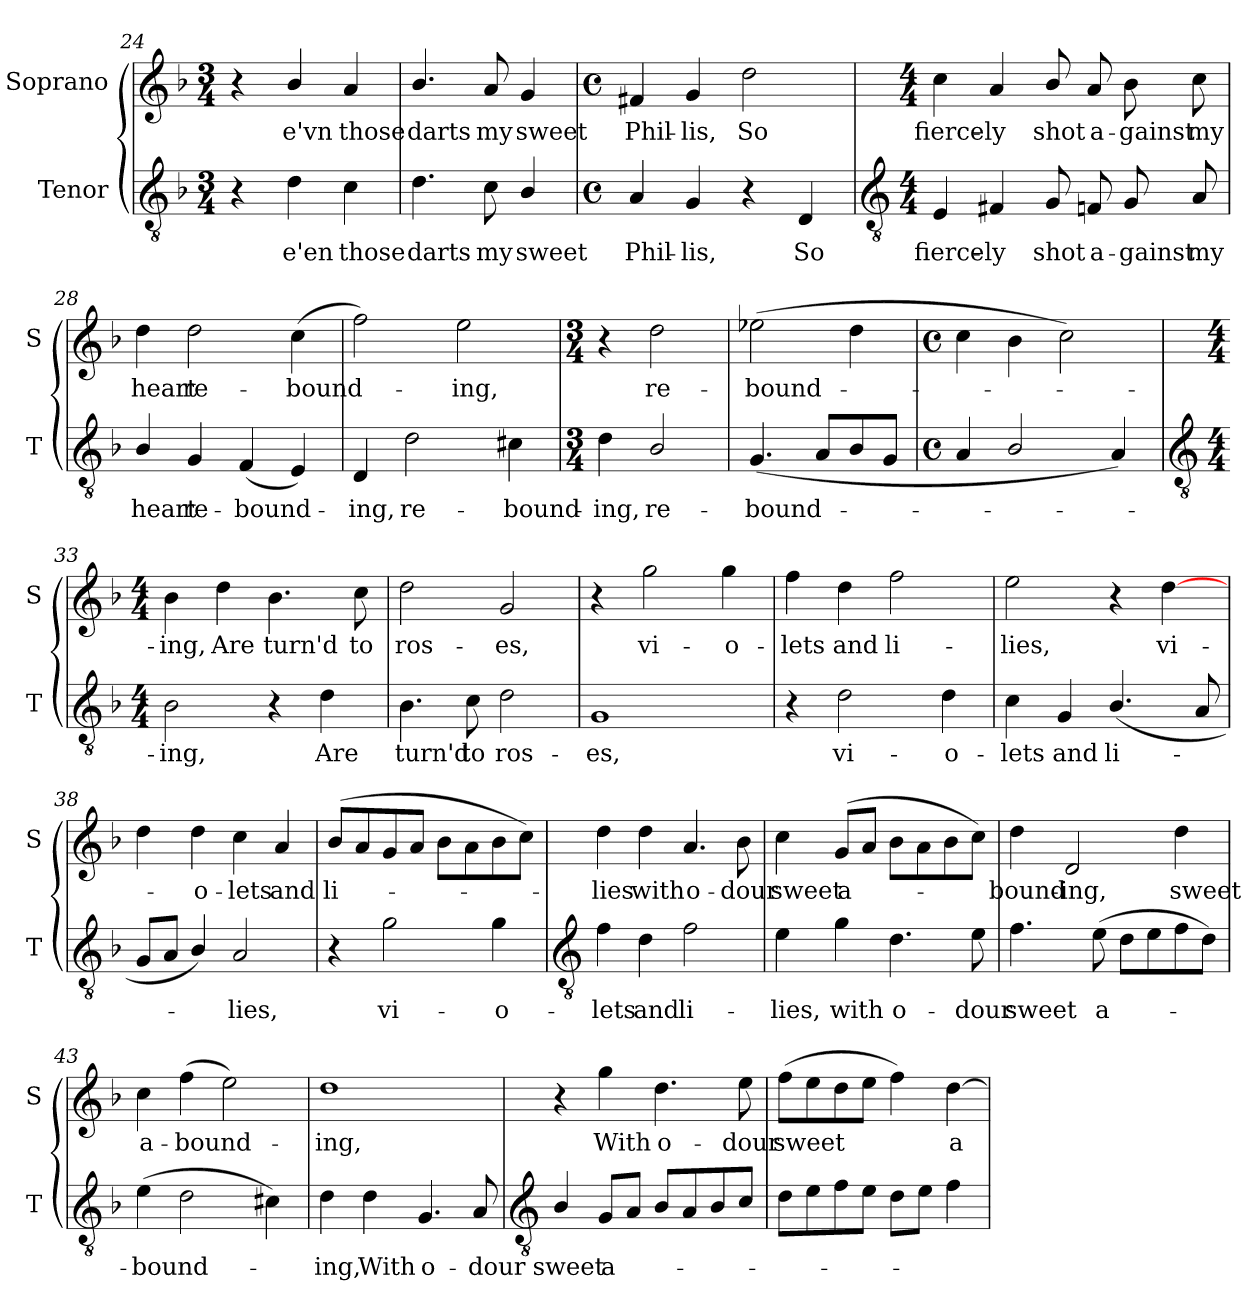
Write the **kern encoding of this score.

**kern	**text	**kern	**text
*part2	*part2	*part1	*part1
*staff2	*staff2	*staff1	*staff1
*I"Tenor	*	*I"Soprano	*
*I'T	*	*I'S	*
*clefGv2	*	*clefG2	*
*k[b-]	*	*k[b-]	*
*F:	*	*F:	*
*M3/4	*	*M3/4	*
=24	=24	=24	=24
4r	.	4r	.
!	!LO:LY:b	!	!LO:LY:b
4d	e'en	4b-/	e'vn
!	!LO:LY:b	!	!LO:LY:b
4c	those	4a	those
=25	=25	=25	=25
!	!LO:LY:b	!	!LO:LY:b
4.d	darts	4.b-/	darts
!	!LO:LY:b	!	!LO:LY:b
8c	my	8a	my
!	!LO:LY:b	!	!LO:LY:b
4B-/	sweet	4g	sweet
=26	=26	=26	=26
*M4/4	*	*M4/4	*
*met(c)	*	*met(c)	*
!	!LO:LY:b	!	!LO:LY:b
4A	Phil-	4f#X	Phil-
!	!LO:LY:b	!	!LO:LY:b
4G	-lis,	4g	-lis,
!	!	!	!LO:LY:b
4r	.	2dd	So
!	!LO:LY:b	!	!
4D	So	.	.
!!LO:LB:g=z
=27	=27	=27	=27
*clefGv2	*	*	*
*M4/4	*	*M4/4	*
!	!LO:LY:b	!	!LO:LY:b
4E	fierce-	4cc	fierce-
!	!LO:LY:b	!	!LO:LY:b
4F#X	-ly	4a	-ly
!	!LO:LY:b	!	!LO:LY:b
8G	shot	8b-/	shot
!	!LO:LY:b	!	!LO:LY:b
8Fn	a-	8a	a-
!	!LO:LY:b	!	!LO:LY:b
8G	-gainst	8b-	-gainst
!	!LO:LY:b	!	!LO:LY:b
8A	my	8cc	my
=28	=28	=28	=28
!	!LO:LY:b	!	!LO:LY:b
4B-/	heart	4dd	heart
!	!LO:LY:b	!	!LO:LY:b
4G	re-	2dd	re-
!	!LO:LY:b	!	!
(<4F	-bound-	.	.
!	!	!	!LO:LY:b
4E)	.	(>4cc	-bound-
=29	=29	=29	=29
!	!LO:LY:b	!	!
4D	ing,	2ff)	.
!	!LO:LY:b	!	!
2d	re-	.	.
!	!	!	!LO:LY:b
.	.	2ee	ing,
!	!LO:LY:b	!	!
4c#X	-bound-	.	.
=30	=30	=30	=30
*M3/4	*	*M3/4	*
!	!LO:LY:b	!	!
4d	-ing,	4r	.
!	!LO:LY:b	!	!LO:LY:b
2B-/	re-	2dd	re-
=31	=31	=31	=31
!	!LO:LY:b	!	!LO:LY:b
(<4.G	-bound-	(>2ee-X	-bound-
8AL	.	.	.
8B-	.	4dd	.
8GJ	.	.	.
=32	=32	=32	=32
*M4/4	*	*M4/4	*
*met(c)	*	*met(c)	*
4A	.	4cc	.
2B-/	.	4b-	.
.	.	2cc)	.
4A)	.	.	.
!!LO:LB:g=z
=33	=33	=33	=33
*clefGv2	*	*	*
*M4/4	*	*M4/4	*
!	!LO:LY:b	!	!LO:LY:b
2B-	ing,	4b-	ing,
!	!	!	!LO:LY:b
.	.	4dd	Are
!	!	!	!LO:LY:b
4r	.	4.b-	turn'd
!	!LO:LY:b	!	!
4d	Are	.	.
!	!	!	!LO:LY:b
.	.	8cc	to
=34	=34	=34	=34
!	!LO:LY:b	!	!LO:LY:b
4.B-	turn'd	2dd	ros-
!	!LO:LY:b	!	!
8c	to	.	.
!	!LO:LY:b	!	!LO:LY:b
2d	ros-	2g	-es,
=35	=35	=35	=35
!	!LO:LY:b	!	!
1G	-es,	4r	.
!	!	!	!LO:LY:b
.	.	2gg	vi-
!	!	!	!LO:LY:b
.	.	4gg	-o-
=36	=36	=36	=36
!	!	!	!LO:LY:b
4r	.	4ff	-lets
!	!LO:LY:b	!	!LO:LY:b
2d	vi-	4dd	and
!	!	!	!LO:LY:b
.	.	2ff	li-
!	!LO:LY:b	!	!
4d	-o-	.	.
=37	=37	=37	=37
!	!LO:LY:b	!	!LO:LY:b
4c	-lets	2ee	-lies,
!	!LO:LY:b	!	!
4G	and	.	.
!	!LO:LY:b	!	!
(<4.B-/	li-	4r	.
!	!	!	!LO:LY:b
.	.	[4dd	vi-
8A	.	.	.
=38	=38	=38	=38
8GL	.	4dd	.
8AJ	.	.	.
!	!	!	!LO:LY:b
4B-/)	.	4dd	o-
!	!LO:LY:b	!	!LO:LY:b
2A	lies,	4cc	-lets
!	!	!	!LO:LY:b
.	.	4a	and
=39	=39	=39	=39
!	!	!	!LO:LY:b
4r	.	(>8b-L	li-
.	.	8a	.
!	!LO:LY:b	!	!
2g	vi-	8g	.
.	.	8aJ	.
.	.	8b-L	.
.	.	8a	.
!	!LO:LY:b	!	!
4g	-o-	8b-	.
.	.	8ccJ)	.
!!LO:LB:g=z
=40	=40	=40	=40
*clefGv2	*	*	*
!	!LO:LY:b	!	!LO:LY:b
4f	-lets	4dd	lies
!	!LO:LY:b	!	!LO:LY:b
4d	and	4dd	with
!	!LO:LY:b	!	!LO:LY:b
2f	li-	4.a	o-
!	!	!	!LO:LY:b
.	.	8b-	-dour
=41	=41	=41	=41
!	!LO:LY:b	!	!LO:LY:b
4e	-lies,	4cc	sweet
!	!LO:LY:b	!	!LO:LY:b
4g	with	(>8gL	a-
.	.	8aJ	.
!	!LO:LY:b	!	!
4.d	o-	8b-L	.
.	.	8a	.
.	.	8b-	.
!	!LO:LY:b	!	!
8e	-dour	8ccJ)	.
=42	=42	=42	=42
!	!LO:LY:b	!	!LO:LY:b
4.f	sweet	4dd	bound-
!	!	!	!LO:LY:b
.	.	2d	-ing,
!	!LO:LY:b	!	!
(>8e	a-	.	.
8dL	.	.	.
8e	.	.	.
!	!	!	!LO:LY:b
8f	.	4dd	sweet
8dJ)	.	.	.
=43	=43	=43	=43
!	!LO:LY:b	!	!LO:LY:b
(>4e	bound-	4cc	a-
!	!	!	!LO:LY:b
2d	.	(>4ff	-bound-
.	.	2ee)	.
4c#X)	.	.	.
=44	=44	=44	=44
!	!LO:LY:b	!	!LO:LY:b
4d	ing,	1dd	ing,
!	!LO:LY:b	!	!
4d	With	.	.
!	!LO:LY:b	!	!
4.G	o-	.	.
!	!LO:LY:b	!	!
8A	-dour	.	.
!!LO:LB:g=z
=45	=45	=45	=45
*clefGv2	*	*	*
!	!LO:LY:b	!	!
4B-/	sweet	4r	.
!	!LO:LY:b	!	!LO:LY:b
8GL	a-	4gg	With
8AJ	.	.	.
!	!	!	!LO:LY:b
8B-/L	.	4.dd	o-
8A/	.	.	.
8B-/	.	.	.
!	!	!	!LO:LY:b
8c/J	.	8ee	-dour
=46	=46	=46	=46
!	!	!	!LO:LY:b
8dL	.	(>8ffL	sweet
8e	.	8ee	.
8f	.	8dd	.
8eJ	.	8eeJ	.
8dL	.	4ff)	.
8eJ	.	.	.
!	!	!	!LO:LY:b
4f	.	[4dd	a-
=	=	=	=
*-	*-	*-	*-
